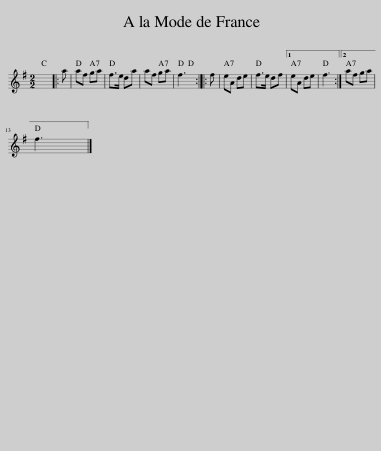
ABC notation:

X:1
L:1/8
M:2/2
I:linebreak $
K:G
V:1 treble
V:1
 x8 |: a | af ga | f>e da | af ga | %5
 f3 :: f | eA de | f>e df |1 eA de | %10
 f3 :|2 af ga |$ f3 |] %13
